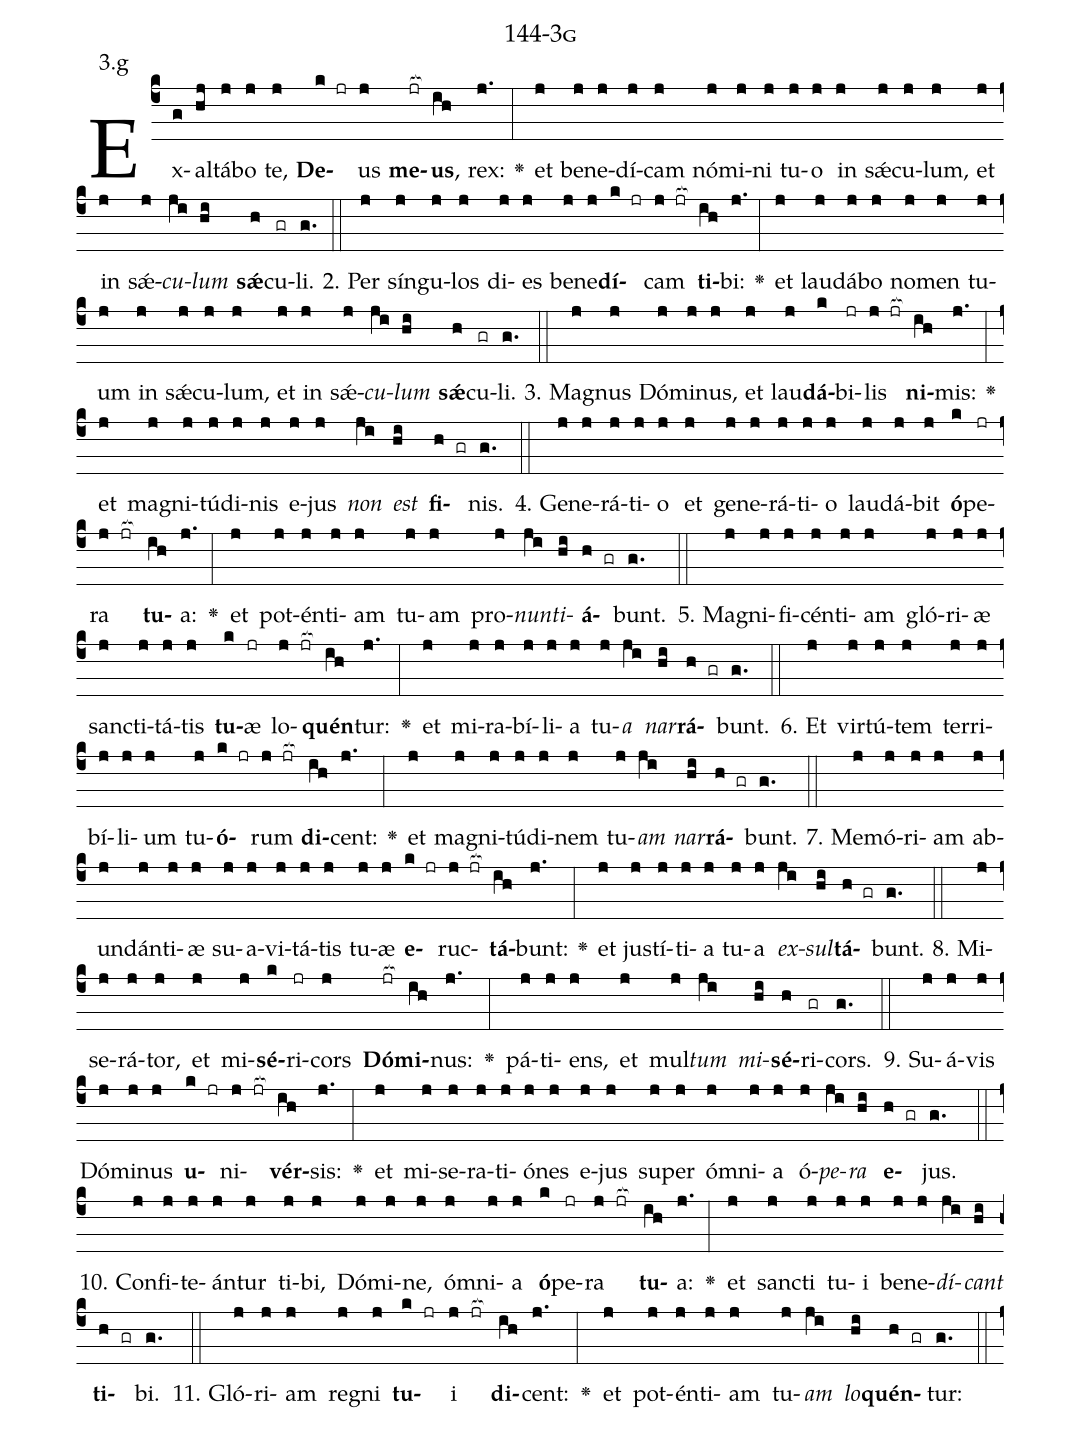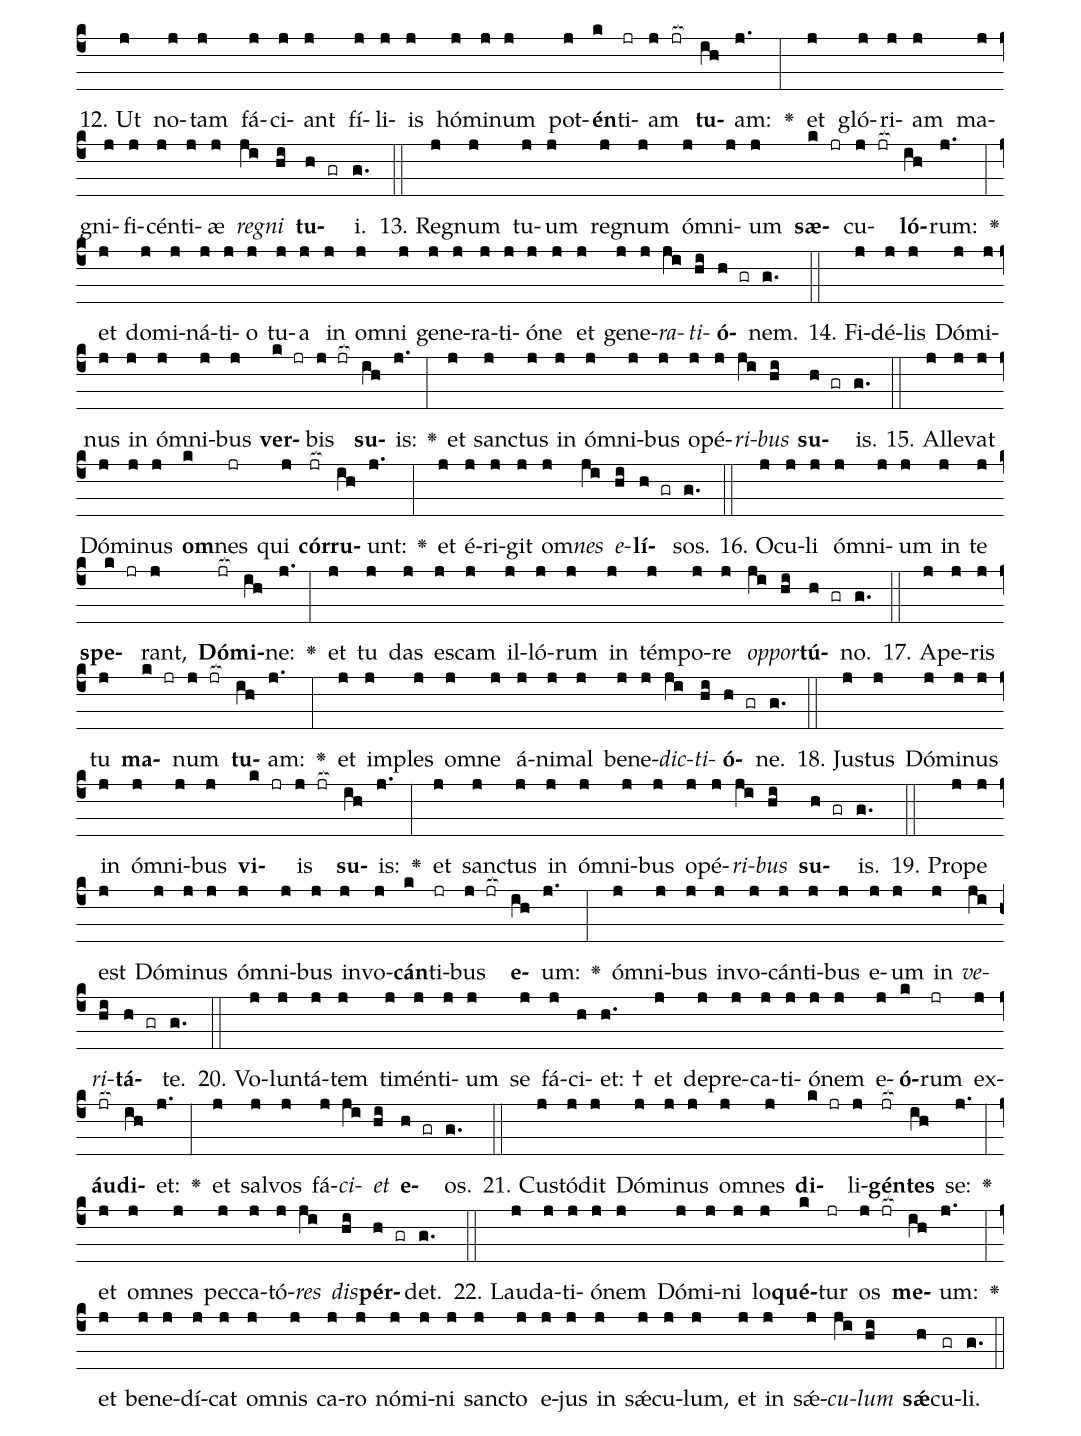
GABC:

name: 144-3g;
annotation: 3.g;
%%
(c4)Ex(g)al(hj)tá(j)bo(j) te,(j) <b>De</b>(k jr)us(j) <b>me</b>(jr[ocb:1{])<b>us</b>,(ih[ocb:0}]) rex:(j.) <v>\greheightstar</v>(:) et(j) be(j)ne(j)dí(j)cam(j) nó(j)mi(j)ni(j) tu(j)o(j) in(j) sǽ(j)cu(j)lum,(j) et(j) in(j) sǽ(j)<i>cu</i>(ji)<i>lum</i>(hi) <b>sǽ</b>(h)cu(gr)li.(g.) (::)
2. Per(j) sín(j)gu(j)los(j) di(j)es(j) be(j)ne(j)<b>dí</b>(k jr)cam(j jr[ocb:1{]) <b>ti</b>(ih[ocb:0}])bi:(j.) <v>\greheightstar</v>(:) et(j) lau(j)dá(j)bo(j) no(j)men(j) tu(j)um(j) in(j) sǽ(j)cu(j)lum,(j) et(j) in(j) sǽ(j)<i>cu</i>(ji)<i>lum</i>(hi) <b>sǽ</b>(h)cu(gr)li.(g.) (::)
3. Ma(j)gnus(j) Dó(j)mi(j)nus,(j) et(j) lau(j)<b>dá</b>(k)bi(jr)lis(j jr[ocb:1{]) <b>ni</b>(ih[ocb:0}])mis:(j.) <v>\greheightstar</v>(:) et(j) ma(j)gni(j)tú(j)di(j)nis(j) e(j)jus(j) <i>non</i>(ji) <i>est</i>(hi) <b>fi</b>(h gr)nis.(g.) (::)
4. Ge(j)ne(j)rá(j)ti(j)o(j) et(j) ge(j)ne(j)rá(j)ti(j)o(j) lau(j)dá(j)bit(j) <b>ó</b>(k)pe(jr)ra(j jr[ocb:1{]) <b>tu</b>(ih[ocb:0}])a:(j.) <v>\greheightstar</v>(:) et(j) pot(j)én(j)ti(j)am(j) tu(j)am(j) pro(j)<i>nun</i>(ji)<i>ti</i>(hi)<b>á</b>(h gr)bunt.(g.) (::)
5. Ma(j)gni(j)fi(j)cén(j)ti(j)am(j) gló(j)ri(j)æ(j) sanc(j)ti(j)tá(j)tis(j) <b>tu</b>(k)æ(jr) lo(j jr[ocb:1{])<b>quén</b>(ih[ocb:0}])tur:(j.) <v>\greheightstar</v>(:) et(j) mi(j)ra(j)bí(j)li(j)a(j) tu(j)<i>a</i>(ji) <i>nar</i>(hi)<b>rá</b>(h gr)bunt.(g.) (::)
6. Et(j) vir(j)tú(j)tem(j) ter(j)ri(j)bí(j)li(j)um(j) tu(j)<b>ó</b>(k jr)rum(j jr[ocb:1{]) <b>di</b>(ih[ocb:0}])cent:(j.) <v>\greheightstar</v>(:) et(j) ma(j)gni(j)tú(j)di(j)nem(j) tu(j)<i>am</i>(ji) <i>nar</i>(hi)<b>rá</b>(h gr)bunt.(g.) (::)
7. Me(j)mó(j)ri(j)am(j) ab(j)un(j)dán(j)ti(j)æ(j) su(j)a(j)vi(j)tá(j)tis(j) tu(j)æ(j) <b>e</b>(k jr)ruc(j jr[ocb:1{])<b>tá</b>(ih[ocb:0}])bunt:(j.) <v>\greheightstar</v>(:) et(j) jus(j)tí(j)ti(j)a(j) tu(j)a(j) <i>ex</i>(ji)<i>sul</i>(hi)<b>tá</b>(h gr)bunt.(g.) (::)
8. Mi(j)se(j)rá(j)tor,(j) et(j) mi(j)<b>sé</b>(k)ri(jr)cors(j) <b>Dó</b>(jr[ocb:1{])<b>mi</b>(ih[ocb:0}])nus:(j.) <v>\greheightstar</v>(:) pá(j)ti(j)ens,(j) et(j) mul(j)<i>tum</i>(ji) <i>mi</i>(hi)<b>sé</b>(h)ri(gr)cors.(g.) (::)
9. Su(j)á(j)vis(j) Dó(j)mi(j)nus(j) <b>u</b>(k jr)ni(j jr[ocb:1{])<b>vér</b>(ih[ocb:0}])sis:(j.) <v>\greheightstar</v>(:) et(j) mi(j)se(j)ra(j)ti(j)ó(j)nes(j) e(j)jus(j) su(j)per(j) óm(j)ni(j)a(j) ó(j)<i>pe</i>(ji)<i>ra</i>(hi) <b>e</b>(h gr)jus.(g.) (::)
10. Con(j)fi(j)te(j)án(j)tur(j) ti(j)bi,(j) Dó(j)mi(j)ne,(j) óm(j)ni(j)a(j) <b>ó</b>(k)pe(jr)ra(j jr[ocb:1{]) <b>tu</b>(ih[ocb:0}])a:(j.) <v>\greheightstar</v>(:) et(j) sanc(j)ti(j) tu(j)i(j) be(j)ne(j)<i>dí</i>(ji)<i>cant</i>(hi) <b>ti</b>(h gr)bi.(g.) (::)
11. Gló(j)ri(j)am(j) re(j)gni(j) <b>tu</b>(k jr)i(j jr[ocb:1{]) <b>di</b>(ih[ocb:0}])cent:(j.) <v>\greheightstar</v>(:) et(j) pot(j)én(j)ti(j)am(j) tu(j)<i>am</i>(ji) <i>lo</i>(hi)<b>quén</b>(h gr)tur:(g.) (::)
12. Ut(j) no(j)tam(j) fá(j)ci(j)ant(j) fí(j)li(j)is(j) hó(j)mi(j)num(j) pot(j)<b>én</b>(k)ti(jr)am(j jr[ocb:1{]) <b>tu</b>(ih[ocb:0}])am:(j.) <v>\greheightstar</v>(:) et(j) gló(j)ri(j)am(j) ma(j)gni(j)fi(j)cén(j)ti(j)æ(j) <i>re</i>(ji)<i>gni</i>(hi) <b>tu</b>(h gr)i.(g.) (::)
13. Re(j)gnum(j) tu(j)um(j) re(j)gnum(j) óm(j)ni(j)um(j) <b>sæ</b>(k jr)cu(j jr[ocb:1{])<b>ló</b>(ih[ocb:0}])rum:(j.) <v>\greheightstar</v>(:) et(j) do(j)mi(j)ná(j)ti(j)o(j) tu(j)a(j) in(j) om(j)ni(j) ge(j)ne(j)ra(j)ti(j)ó(j)ne(j) et(j) ge(j)ne(j)<i>ra</i>(ji)<i>ti</i>(hi)<b>ó</b>(h gr)nem.(g.) (::)
14. Fi(j)dé(j)lis(j) Dó(j)mi(j)nus(j) in(j) óm(j)ni(j)bus(j) <b>ver</b>(k jr)bis(j jr[ocb:1{]) <b>su</b>(ih[ocb:0}])is:(j.) <v>\greheightstar</v>(:) et(j) sanc(j)tus(j) in(j) óm(j)ni(j)bus(j) o(j)pé(j)<i>ri</i>(ji)<i>bus</i>(hi) <b>su</b>(h gr)is.(g.) (::)
15. Al(j)le(j)vat(j) Dó(j)mi(j)nus(j) <b>om</b>(k)nes(jr) qui(j) <b>cór</b>(jr[ocb:1{])<b>ru</b>(ih[ocb:0}])unt:(j.) <v>\greheightstar</v>(:) et(j) é(j)ri(j)git(j) om(j)<i>nes</i>(ji) <i>e</i>(hi)<b>lí</b>(h gr)sos.(g.) (::)
16. O(j)cu(j)li(j) óm(j)ni(j)um(j) in(j) te(j) <b>spe</b>(k jr)rant,(j) <b>Dó</b>(jr[ocb:1{])<b>mi</b>(ih[ocb:0}])ne:(j.) <v>\greheightstar</v>(:) et(j) tu(j) das(j) es(j)cam(j) il(j)ló(j)rum(j) in(j) tém(j)po(j)re(j) <i>op</i>(ji)<i>por</i>(hi)<b>tú</b>(h gr)no.(g.) (::)
17. A(j)pe(j)ris(j) tu(j) <b>ma</b>(k jr)num(j jr[ocb:1{]) <b>tu</b>(ih[ocb:0}])am:(j.) <v>\greheightstar</v>(:) et(j) im(j)ples(j) om(j)ne(j) á(j)ni(j)mal(j) be(j)ne(j)<i>dic</i>(ji)<i>ti</i>(hi)<b>ó</b>(h gr)ne.(g.) (::)
18. Jus(j)tus(j) Dó(j)mi(j)nus(j) in(j) óm(j)ni(j)bus(j) <b>vi</b>(k jr)is(j jr[ocb:1{]) <b>su</b>(ih[ocb:0}])is:(j.) <v>\greheightstar</v>(:) et(j) sanc(j)tus(j) in(j) óm(j)ni(j)bus(j) o(j)pé(j)<i>ri</i>(ji)<i>bus</i>(hi) <b>su</b>(h gr)is.(g.) (::)
19. Pro(j)pe(j) est(j) Dó(j)mi(j)nus(j) óm(j)ni(j)bus(j) in(j)vo(j)<b>cán</b>(k)ti(jr)bus(j jr[ocb:1{]) <b>e</b>(ih[ocb:0}])um:(j.) <v>\greheightstar</v>(:) óm(j)ni(j)bus(j) in(j)vo(j)cán(j)ti(j)bus(j) e(j)um(j) in(j) <i>ve</i>(ji)<i>ri</i>(hi)<b>tá</b>(h gr)te.(g.) (::)
20. Vo(j)lun(j)tá(j)tem(j) ti(j)mén(j)ti(j)um(j) se(j) fá(j)ci(h)et: †(h.) et(j) de(j)pre(j)ca(j)ti(j)ó(j)nem(j) e(j)<b>ó</b>(k)rum(jr) ex(j)<b>áu</b>(jr[ocb:1{])<b>di</b>(ih[ocb:0}])et:(j.) <v>\greheightstar</v>(:) et(j) sal(j)vos(j) fá(j)<i>ci</i>(ji)<i>et</i>(hi) <b>e</b>(h gr)os.(g.) (::)
21. Cus(j)tó(j)dit(j) Dó(j)mi(j)nus(j) om(j)nes(j) <b>di</b>(k jr)li(j)<b>gén</b>(jr[ocb:1{])<b>tes</b>(ih[ocb:0}]) se:(j.) <v>\greheightstar</v>(:) et(j) om(j)nes(j) pec(j)ca(j)tó(j)<i>res</i>(ji) <i>dis</i>(hi)<b>pér</b>(h gr)det.(g.) (::)
22. Lau(j)da(j)ti(j)ó(j)nem(j) Dó(j)mi(j)ni(j) lo(j)<b>qué</b>(k)tur(jr) os(j jr[ocb:1{]) <b>me</b>(ih[ocb:0}])um:(j.) <v>\greheightstar</v>(:) et(j) be(j)ne(j)dí(j)cat(j) om(j)nis(j) ca(j)ro(j) nó(j)mi(j)ni(j) sanc(j)to(j) e(j)jus(j) in(j) sǽ(j)cu(j)lum,(j) et(j) in(j) sǽ(j)<i>cu</i>(ji)<i>lum</i>(hi) <b>sǽ</b>(h)cu(gr)li.(g.) (::)
